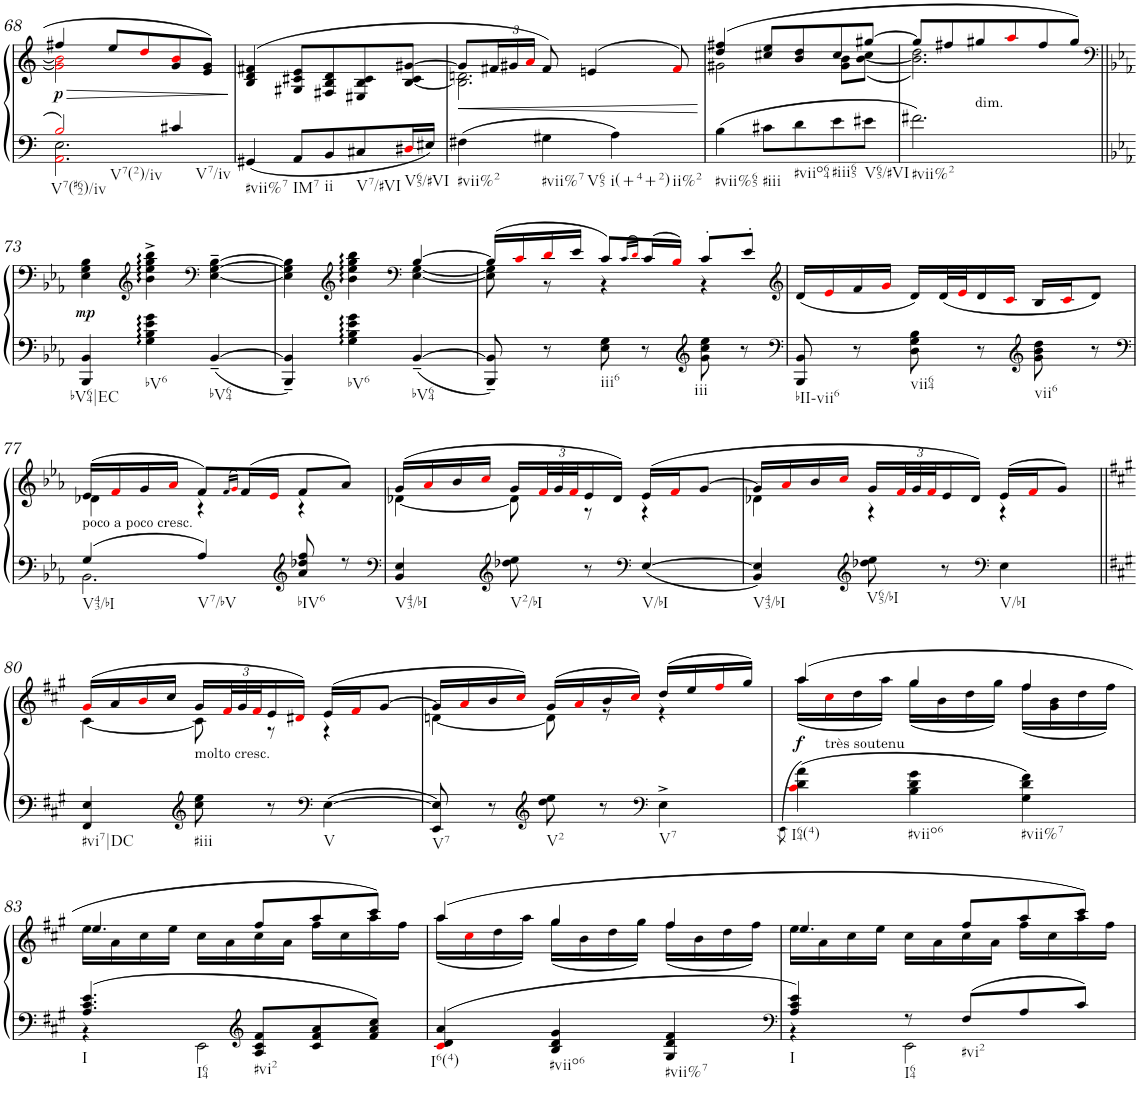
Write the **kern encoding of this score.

**kern	**kern	**dynam
*part1	*part1	*part1
*staff2	*staff1	*staff1/2
*I"Piano	*	*
*I'Pno.	*	*
!!LO:PB:g=z
*clefF4	*clefG2	*
*k[]	*k[]	*
*M3/4	*M3/4	*
=68	=68	=68
*^	*	*
!LO:TX:b:t=V7(#62)/iv	!	!	!
!LO:TX:b:t=V7(2)/iv	!	!	!
!	!	!	!LO:HP:b
*	*	*^	*
!	!	!	!	!LO:DY:n=1:b
2Bi/	2.AAi\ 2.E\	4ff#X/	2gi\] 2bi\]	> p
.	.	8ee/L	.	.
.	.	8ddi/	.	.
!LO:TX:b:t=V7/iv	!	!	!	!
4c#X/	.	8g/ 8bi/	4ryy	.
.	.	8e/ 8g/J	.	.
*v	*v	*	*	*
*	*v	*v	*
.	.	]
=69	=69	=69
!LO:TX:b:t=#vii%7	!	!
4GG#X/	(4B/ 4d/ 4f#X/	.
!LO:TX:b:t=IM7	!	!
8AA/L	8G#X/ 8c#X/ 8e/L	.
!LO:TX:b:t=ii	!	!
8BB/	8F#X/ 8B/ 8d/	.
!LO:TX:b:t=V7/#VI	!	!
8C#X/	8E#X/ 8B/ 8c#/	.
!LO:TX:b:t=V65/#VI	!	!
16D#Xi/L	[<8B/ 8c#/ [8g#X/J	.
16E#X/JJ	.	.
=70	=70	=70
!LO:TX:b:t=#vii%2	!	!
!	!	!LO:HP:b
*	*^	*
4F#X\	8g#/L]	2.B\] 2.dn\	<
*	*Xbrackettup	*	*
.	24f#X/L	.	.
.	24g#X/	.	.
.	24ai/JJ	.	.
!LO:TX:b:t=#vii%7	!	!	!
!LO:TX:b:t=V65	!	!	!
4G#X\	8f#/)	.	.
.	(4en/	.	.
!LO:TX:b:t=i(+4+2)	!	!	!
!LO:TX:b:t=ii%2	!	!	!
4A\	.	.	.
.	8f#i/)	.	.
*	*v	*v	*
.	.	[
=71	=71	=71
*	*^	*
!LO:TX:b:t=#vii%65	!	!	!
4B\	(4dd/ 4ff#X/	2g#X\	.
!LO:TX:b:t=#iii	!	!	!
8c#X\L	8cc#X/ 8ee/L	.	.
!LO:TX:b:t=#viio64	!	!	!
8d\	8b/ 8dd/	.	.
!LO:TX:b:t=#iii65	!	!	!
8e\	8cc#/	8g#\ 8b\L	.
!LO:TX:b:t=V65/#VI	!	!	!
8e#X\J	[8gg#X/J	([8b\ 8cc#\J	.
=72	=72	=72	=72
!LO:TX:b:t=#vii%2	!	!	!
2.f#X\	8gg#/L]	2.b\] 2.dd\)	.
.	8ff#X/	.	.
!	!LO:TX:b:t=dim.	!	!
.	8gg#X/	.	.
.	8aai/	.	.
.	8ff#/	.	.
.	8gg#/J)	.	.
*	*v	*v	*
!!LO:LB:g=z
=73||	=73||	=73||
*	*clefF4	*
*k[b-e-a-]	*k[b-e-a-]	*
!LO:TX:b:t=bV64|EC	!	!
!	!	!LO:DY:b
4BBB-/ 4BB-/	4E-\ 4G\ 4B-\	mp
*	*clefG2	*
!LO:TX:b:t=bV6	!	!
4G\:: 4B-\:: 4e-\:: 4g\::	4b-\^ 4ee-\^ 4gg\^ 4bb-\^	.
*	*clefF4	*
!LO:TX:b:t=bV64	!	!
[>4BB-~/	[4E-\~ [4G\~ [4B-\~	.
=74	=74	=74
*	*^	*
4BBB-/~ 4BB-/]~	4E-\] 4G\] 4B-\]	2ryy	.
*	*clefG2	*	*
!LO:TX:b:t=bV6	!	!	!
4G\:: 4B-\:: 4e-\:: 4g\::	4b-\ 4ee-\ 4gg\ 4bb-\	.	.
*	*clefF4	*	*
!LO:TX:b:t=bV64	!	!	!
[>4BB-~/	[4B-/	[4E-\ [4G\	.
=75	=75	=75	=75
*^	*	*	*
8BBB-/~ 8BB-/]~	8ryy	(16B-/LL]	8E-\] 8G\]	.
.	.	16ci/	.	.
8r	8ryy	16di/	8r	.
.	.	16e-/JJ	.	.
!LO:TX:b:t=iii6	!	!	!	!
8E-\ 8G\	2ryy	8c/L)	4r	.
.	.	(16qc/LL	.	.
.	.	16qdi/JJ)	.	.
8r	.	(16c/L	.	.
.	.	16B-i/JJ)	.	.
*clefG2	*	*	*	*
!LO:TX:b:t=iii	!	!	!	!
8g\ 8cc\ 8ee-\	.	8c'/L	4r	.
8r	.	8e-'/J	.	.
*v	*v	*	*	*
*	*v	*v	*
=76	=76	=76
*clefF4	*clefG2	*
!LO:TX:b:t=bII-vii6	!	!
8BBB-/ 8BB-/	(16d/LL	.
.	16e-i/	.
8r	16f/	.
.	16gi/JJ	.
!LO:TX:b:t=vii64	!	!
8D\ 8G\ 8B-\	16d/LL)	.
.	(32d/L	.
.	32e-i/J	.
8r	16d/	.
.	16ci/JJ	.
*clefG2	*	*
!LO:TX:b:t=vii6	!	!
8g\ 8b-\ 8dd\	16B-/LL	.
.	16ci/J	.
8r	8d/J)	.
!!LO:LB:g=z
=77	=77	=77
*clefF4	*	*
*^	*^	*
!	!	!LO:TX:b:t=poco a poco cresc.	!	!
!LO:TX:b:t=V43/bI	!	!	!	!
4G/	2.BB-\	(16e-/LL	4d-X\	.
.	.	16fi/	.	.
.	.	16g/	.	.
.	.	16a-i/JJ	.	.
!LO:TX:b:t=V7/bV	!	!	!	!
4A-/	.	8f/L)	4r	.
.	.	(16qf/LL	.	.
.	.	16qgi/JJ)	.	.
.	.	(16f/L	.	.
.	.	16e-i/JJ	.	.
*clefG2	*	*	*	*
!LO:TX:b:t=bIV6	!	!	!	!
8a-/ 8dd-X/ 8ff/	.	8f/L	4r	.
8r	.	8a-/J)	.	.
*v	*v	*	*	*
=78	=78	=78	=78
*clefF4	*	*	*
!LO:TX:b:t=V43/bI	!	!	!
4BB-/ 4E-/	(16g/LL	[4d-X\	.
.	16a-i/	.	.
.	16b-/	.	.
.	16cci/JJ	.	.
*clefG2	*	*	*
!LO:TX:b:t=V2/bI	!	!	!
8dd-X\ 8ee-\	16g/LL	8d-\]	.
.	48fi/L	.	.
.	48g/	.	.
.	48fi/J	.	.
8r	16e-/	8r	.
.	16d-/JJ)	.	.
*clefF4	*	*	*
!LO:TX:b:t=V/bI	!	!	!
[>4E-/	(16e-/LL	4r	.
.	16fi/J	.	.
.	[8g/J	.	.
=79	=79	=79	=79
*^	*	*	*
!LO:TX:b:t=V43/bI	!	!	!	!
4BB-/ 4E-/]	4ryy	16g/LL]	4d-X\	.
.	.	16a-i/	.	.
.	.	16b-/	.	.
.	.	16cci/JJ	.	.
*clefG2	*	*	*	*
!LO:TX:b:t=V65/bI	!	!	!	!
8dd-X\ 8ee-\	2ryy	16g/LL	4r	.
.	.	48fi/L	.	.
.	.	48g/	.	.
.	.	48fi/J	.	.
8r	.	16e-/	.	.
.	.	16d-/JJ)	.	.
*clefF4	*	*	*	*
!LO:TX:b:t=V/bI	!	!	!	!
4E-\	.	(16e-/LL	4r	.
.	.	16fi/J	.	.
.	.	8g/J)	.	.
*v	*v	*	*	*
!!LO:LB:g=z	!!
=80||	=80||	=80||	=80||
*k[f#c#g#]	*k[f#c#g#]	*	*
!LO:TX:b:t=#vi7|DC	!	!	!
4FF#/ 4E/	(16g#i/LL	[4c#\	.
.	16a/	.	.
.	16bi/	.	.
.	16cc#/JJ	.	.
*clefG2	*	*	*
!	!LO:TX:b:t=molto cresc.	!	!
!LO:TX:b:t=#iii	!	!	!
8cc#\ 8ee\	16g#/LL	8c#\]	.
.	48f#i/L	.	.
.	48g#/	.	.
.	48f#i/J	.	.
8r	16e/	8r	.
.	16d#Xi/JJ)	.	.
*clefF4	*	*	*
!LO:TX:b:t=V	!	!	!
[4E\	(16e/LL	4r	.
.	16f#i/J	.	.
.	[8g#/J	.	.
=81	=81	=81	=81
*^	*	*	*
!LO:TX:b:t=V7	!	!	!	!
8EE/ 8E/]	8ryy	16g#/LL]	[4dn\	.
.	.	16ai/	.	.
8r	8ryy	16b/	.	.
.	.	16cc#i/JJ)	.	.
*clefG2	*	*	*	*
!LO:TX:b:t=V2	!	!	!	!
8dd\ 8ee\	2ryy	(16g#/LL	8d\]	.
.	.	16ai/	.	.
8r	.	16b/	8r	.
.	.	16cc#i/JJ)	.	.
*clefF4	*	*	*	*
!LO:TX:b:t=V7	!	!	!	!
4E^\	.	(16dd/LL	4r	.
.	.	16ee/	.	.
.	.	16ff#i/	.	.
.	.	16gg#/JJ)	.	.
*v	*v	*	*	*
=82	=82	=82	=82
8qEE\	.	.	.
!LO:TX:b:t=I64(4)	!	!	!
!	!	!	!LO:DY:b
4c#i\ 4d\ 4a\	(4aa/	(16aa\LL	f
!	!	!LO:TX:b:t=très soutenu	!
.	.	16cc#i\	.
.	.	16dd\	.
.	.	16aa\JJ)	.
!LO:TX:b:t=#viio6	!	!	!
4B\ 4d\ 4g#\	4gg#/	(16gg#\LL	.
.	.	16b\	.
.	.	16dd\	.
.	.	16gg#\JJ)	.
!LO:TX:b:t=#vii%7	!	!	!
4G#\ 4d\ 4f#\	4ff#/	(16ff#\LL	.
.	.	16g#\ 16b\	.
.	.	16dd\	.
.	.	16ff#\JJ)	.
!!LO:LB:g=z	!!
=83	=83	=83	=83
*^	*	*	*
!LO:TX:b:t=I	!	!	!	!
!LO:TX:b:t=I64	!	!	!	!
4.A/ 4.c#/ 4.e/	4r	4.ee/	16ee\LL	.
.	.	.	16a\	.
.	.	.	16cc#\	.
.	.	.	16ee\JJ	.
.	2EE\	.	16cc#\LL	.
.	.	.	16a\	.
*clefG2	*	*	*	*
!LO:TX:b:t=#vi2	!	!	!	!
8A/ 8c#/ 8f#/L	.	8ff#/L	16cc#\	.
.	.	.	16a\JJ	.
8c#/ 8f#/ 8a/	.	8aa/	16ff#\LL	.
.	.	.	16cc#\	.
8f#/ 8a/ 8cc#/J	.	8ccc#/J)	16aa\	.
.	.	.	16ff#\JJ	.
*v	*v	*	*	*
=84	=84	=84	=84
!LO:TX:b:t=I6(4)	!	!	!
4c#i/ 4d/ 4a/	(4aa/	(16aa\LL	.
.	.	16cc#i\	.
.	.	16dd\	.
.	.	16aa\JJ)	.
!LO:TX:b:t=#viio6	!	!	!
4B/ 4d/ 4g#/	4gg#/	(16gg#\LL	.
.	.	16b\	.
.	.	16dd\	.
.	.	16gg#\JJ)	.
!LO:TX:b:t=#vii%7	!	!	!
4G#/ 4d/ 4f#/	4ff#/	(16ff#\LL	.
.	.	16b\	.
.	.	16dd\	.
.	.	16ff#\JJ)	.
=85	=85	=85	=85
*clefF4	*	*	*
*^	*	*	*
!LO:TX:b:t=I	!	!	!	!
4A/ 4c#/ 4e/	4r	4.ee/	16ee\LL	.
.	.	.	16a\	.
.	.	.	16cc#\	.
.	.	.	16ee\JJ	.
!LO:TX:b:t=I64	!	!	!	!
8r	2EE\	.	16cc#\LL	.
.	.	.	16a\	.
!LO:TX:b:t=#vi2	!	!	!	!
8F#/L	.	8ff#/L	16cc#\	.
.	.	.	16a\JJ	.
8A/	.	8aa/	16ff#\LL	.
.	.	.	16cc#\	.
8c#/J	.	8ccc#/J)	16aa\	.
.	.	.	16ff#\JJ	.
*v	*v	*	*	*
*	*v	*v	*
=	=	=
*-	*-	*-
